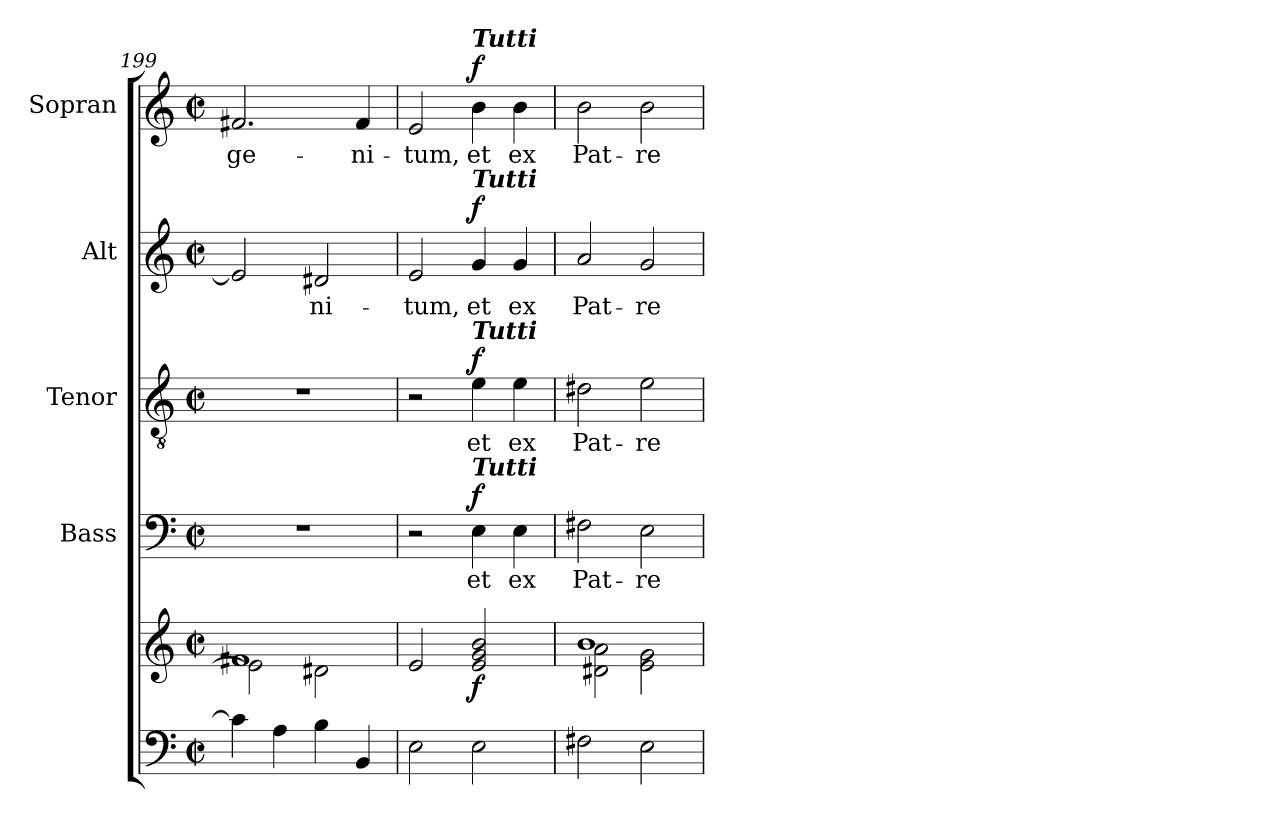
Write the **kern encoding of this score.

**kern	**kern	**dynam	**kern	**text	**dynam	**kern	**text	**dynam	**kern	**text	**dynam	**kern	**text	**dynam
*part5	*part5	*part5	*part4	*part4	*part4	*part3	*part3	*part3	*part2	*part2	*part2	*part1	*part1	*part1
*staff6	*staff5	*staff5/6	*staff4	*staff4	*staff4	*staff3	*staff3	*staff3	*staff2	*staff2	*staff2	*staff1	*staff1	*staff1
*	*	*	*I"Bass	*	*	*I"Tenor	*	*	*I"Alt	*	*	*I"Sopran	*	*
*	*	*	*I'B.	*	*	*I'T.	*	*	*I'A.	*	*	*I'S.	*	*
!!LO:LB:g=z
*clefF4	*clefG2	*	*clefF4	*	*	*clefGv2	*	*	*clefG2	*	*	*clefG2	*	*
*k[]	*k[]	*	*k[]	*	*	*k[]	*	*	*k[]	*	*	*k[]	*	*
*C:	*C:	*	*C:	*	*	*C:	*	*	*C:	*	*	*C:	*	*
*M2/2	*M2/2	*	*M2/2	*	*	*M2/2	*	*	*M2/2	*	*	*M2/2	*	*
*met(c|)	*met(c|)	*	*met(c|)	*	*	*met(c|)	*	*	*met(c|)	*	*	*met(c|)	*	*
=199	=199	=199	=199	=199	=199	=199	=199	=199	=199	=199	=199	=199	=199	=199
*	*^	*	*	*	*	*	*	*	*	*	*	*	*	*
!	!	!	!	!	!	!	!	!	!	!	!	!	!	!LO:LY:b	!
4c\]	1f#X	2e\]	.	1r	.	.	1r	.	.	2e/]	.	.	2.f#X/	-ge-	.
4A\	.	.	.	.	.	.	.	.	.	.	.	.	.	.	.
!	!	!	!	!	!	!	!	!	!	!	!LO:LY:b	!	!	!	!
4B\	.	2d#X\	.	.	.	.	.	.	.	2d#X/	-ni-	.	.	.	.
!	!	!	!	!	!	!	!	!	!	!	!	!	!	!LO:LY:b	!
4BB/	.	.	.	.	.	.	.	.	.	.	.	.	4f#/	-ni-	.
*	*v	*v	*	*	*	*	*	*	*	*	*	*	*	*	*
=200	=200	=200	=200	=200	=200	=200	=200	=200	=200	=200	=200	=200	=200	=200
!	!	!	!	!	!	!	!	!	!	!LO:LY:b	!	!	!LO:LY:b	!
2E\	2e/	.	2r	.	.	2r	.	.	2e/	-tum,	.	2e/	-tum,	.
!	!	!	!	!	!	!	!	!	!	!	!	!LO:TX:a:Bi:t=Tutti	!	!
!	!	!	!	!	!	!	!	!	!LO:TX:a:Bi:t=Tutti	!	!	!	!	!
!	!	!	!	!	!	!LO:TX:a:Bi:t=Tutti	!	!	!	!	!	!	!	!
!	!	!	!LO:TX:a:Bi:t=Tutti	!	!	!	!	!	!	!	!	!	!	!
!	!	!LO:DY:b	!	!LO:LY:b	!LO:DY:a	!	!LO:LY:b	!LO:DY:a	!	!LO:LY:b	!LO:DY:a	!	!LO:LY:b	!LO:DY:a
2E\	2e/ 2g/ 2b/	f	4E\	et	f	4e\	et	f	4g/	et	f	4b\	et	f
!	!	!	!	!LO:LY:b	!	!	!LO:LY:b	!	!	!LO:LY:b	!	!	!LO:LY:b	!
.	.	.	4E\	ex	.	4e\	ex	.	4g/	ex	.	4b\	ex	.
=201	=201	=201	=201	=201	=201	=201	=201	=201	=201	=201	=201	=201	=201	=201
*	*^	*	*	*	*	*	*	*	*	*	*	*	*	*
!	!	!	!	!	!LO:LY:b	!	!	!LO:LY:b	!	!	!LO:LY:b	!	!	!LO:LY:b	!
2F#X\	1b	2d#X\ 2a\	.	2F#X\	Pat-	.	2d#X\	Pat-	.	2a/	Pat-	.	2b\	Pat-	.
!	!	!	!	!	!LO:LY:b	!	!	!LO:LY:b	!	!	!LO:LY:b	!	!	!LO:LY:b	!
2E\	.	2e\ 2g\	.	2E\	-re	.	2e\	-re	.	2g/	-re	.	2b\	-re	.
*	*v	*v	*	*	*	*	*	*	*	*	*	*	*	*	*
=	=	=	=	=	=	=	=	=	=	=	=	=	=	=
*-	*-	*-	*-	*-	*-	*-	*-	*-	*-	*-	*-	*-	*-	*-
